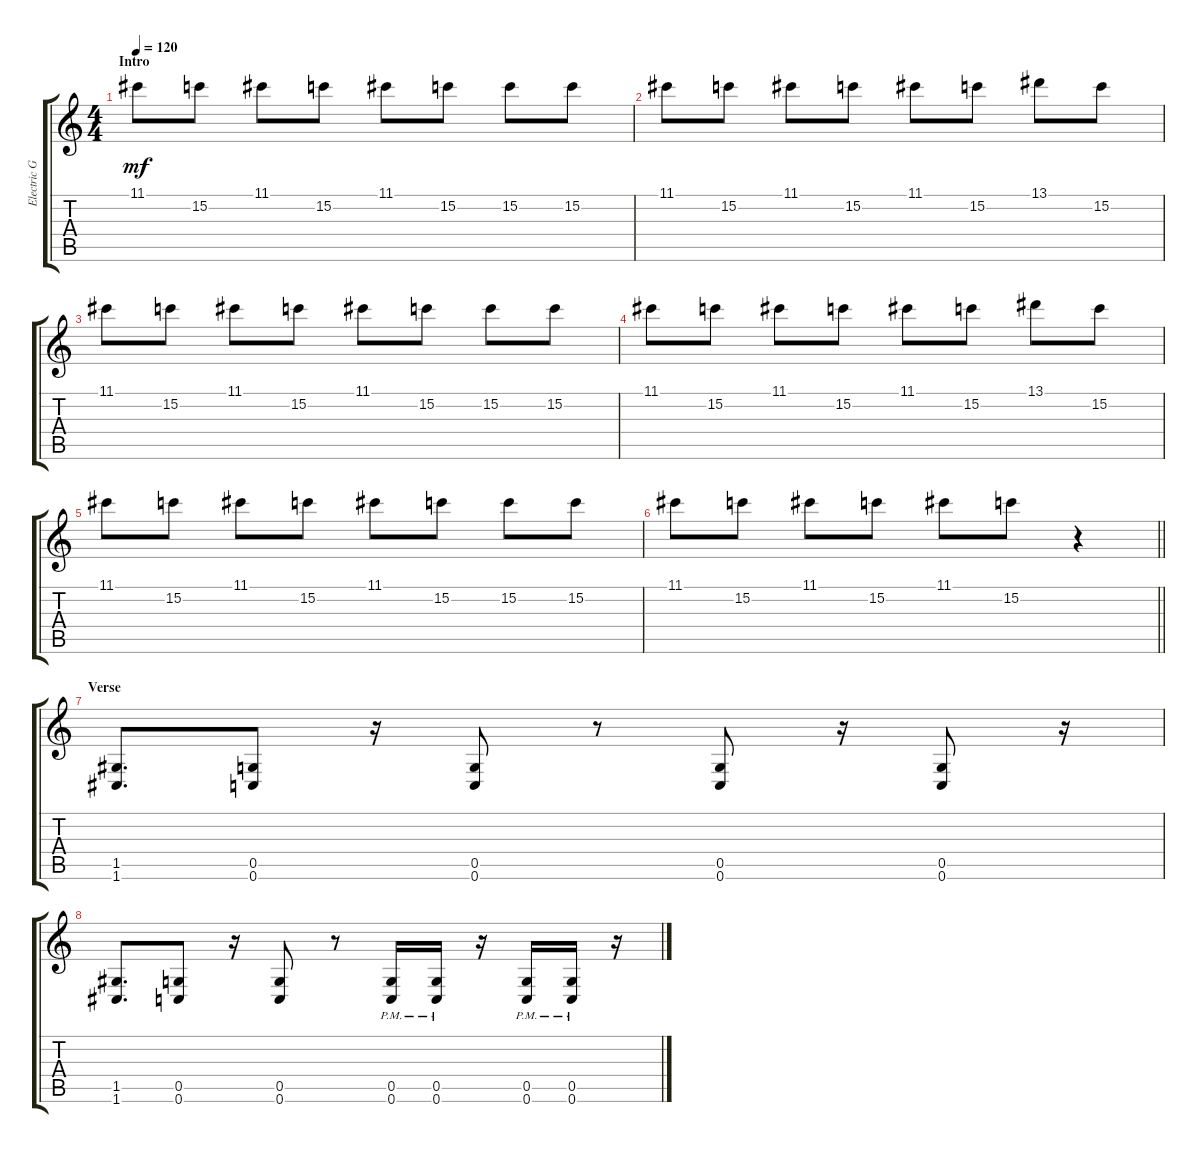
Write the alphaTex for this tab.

\track ("Electric Guitar" "Electric G") {instrument distortionguitar}
\staff {score tabs}
\tuning (D4 A3 F3 C3 G2 C2) {hide}
\ts (4 4)
\section ("" "Intro")
\tempo 120
\clef g2
\ks c
11.1.8{dy mf instrument distortionguitar} 15.2.8 11.1.8 15.2.8 11.1.8 15.2.8 15.2.8 15.2.8 |
11.1.8 15.2.8 11.1.8 15.2.8 11.1.8 15.2.8 13.1.8 15.2.8 |
11.1.8 15.2.8 11.1.8 15.2.8 11.1.8 15.2.8 15.2.8 15.2.8 |
11.1.8 15.2.8 11.1.8 15.2.8 11.1.8 15.2.8 13.1.8 15.2.8 |
11.1.8 15.2.8 11.1.8 15.2.8 11.1.8 15.2.8 15.2.8 15.2.8 |
\barLineRight lightlight
11.1.8 15.2.8 11.1.8 15.2.8 11.1.8 15.2.8 r.4 |
\section ("" "Verse")
(1.5 1.6).8{d} (0.5 0.6).8 r.16 (0.5 0.6).8 r.8 (0.5 0.6).8 r.16 (0.5 0.6).8 r.16 |
(1.5 1.6).8{d} (0.5 0.6).8 r.16 (0.5 0.6).8 r.8 (0.5{pm} 0.6{pm}).16 (0.5{pm} 0.6{pm}).16 r.16 (0.5{pm} 0.6{pm}).16 (0.5{pm} 0.6{pm}).16 r.16
